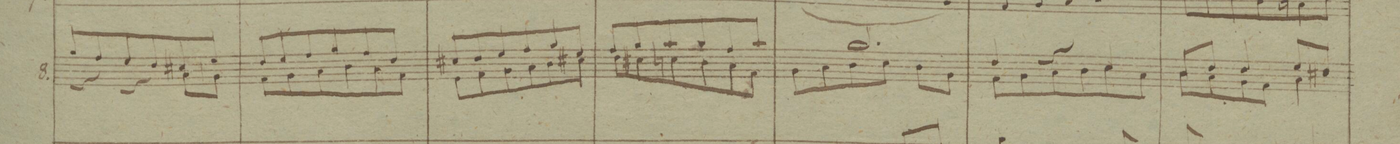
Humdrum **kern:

**kern	**dynam
*I"8.	*
*clefG2	*
*k[b-]	*
*M3/4	*
*^	*
8ff/L	4r	.
8ee/	.	.
8dd/	4r	.
8cc/	.	.
8bX/	8g\L	.
8dd/J	8f\J	.
=29	=29	=29
8cc/L	8e\L	.
8dd/	8f\	.
8ee/	8g\	.
8ff/	8a\	.
8ee/	8g\	.
8cc/J	8e\J	.
=30	=30	=30
8bnX/L	8d\L	.
8cc/	8e\	.
8dd/	8f\	.
8ee/	8g\	.
8ff/	8a\	.
8dd/J	8bnX\J	.
=31	=31	=31
8ee/L	8cc\L	.
8ff/	8bX\	.
8gg/	8b-\	.
8ff/	8a\	.
8ee/	8g\	.
8gg/J	8e\J	.
=32	=32	=32
2.ff/	8f\L	.
.	8g\	.
.	8a\	.
.	8b-\J	.
.	8a\L	.
.	8f\J	.
=33	=33	=33
4cc/	8e\L	.
.	8f\	.
4r	8g\	.
.	8a\	.
4b-/	8b-\	.
.	8g\J	.
=34	=34	=34
8a/L	8a\L	.
8cc/J	8g\	.
4cc/	8f\	.
.	8e\J	.
8dd/L	4g\	.
8bX/J	.	.
=35	=35	=35
*-	*-	*-
